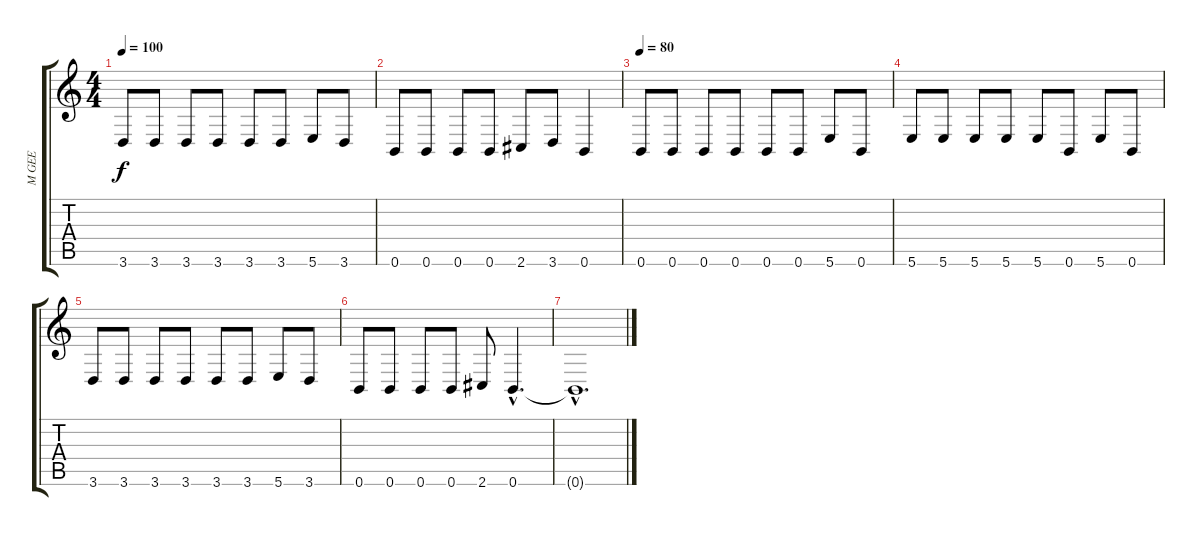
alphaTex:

\track ("M GEE" "M GEE") {instrument distortionguitar}
\staff {score tabs}
\tuning (Db4 Ab3 E3 B2 Gb2 B1) {hide}
\ts (4 4)
\tempo 100
\clef g2
\ks c
3.6.8{dy f} 3.6.8 3.6.8 3.6.8 3.6.8 3.6.8 5.6.8 3.6.8 |
0.6.8 0.6.8 0.6.8 0.6.8 2.6.8 3.6.8 0.6.4 |
\tempo 80
0.6.8{instrument distortionguitar} 0.6.8 0.6.8 0.6.8 0.6.8 0.6.8 5.6.8 0.6.8 |
5.6.8 5.6.8 5.6.8 5.6.8 5.6.8 0.6.8 5.6.8 0.6.8 |
3.6.8 3.6.8 3.6.8 3.6.8 3.6.8 3.6.8 5.6.8 3.6.8 |
0.6.8 0.6.8 0.6.8 0.6.8 2.6.8 0.6{hac}.4{d} |
0.6{hac t}.1{d}
